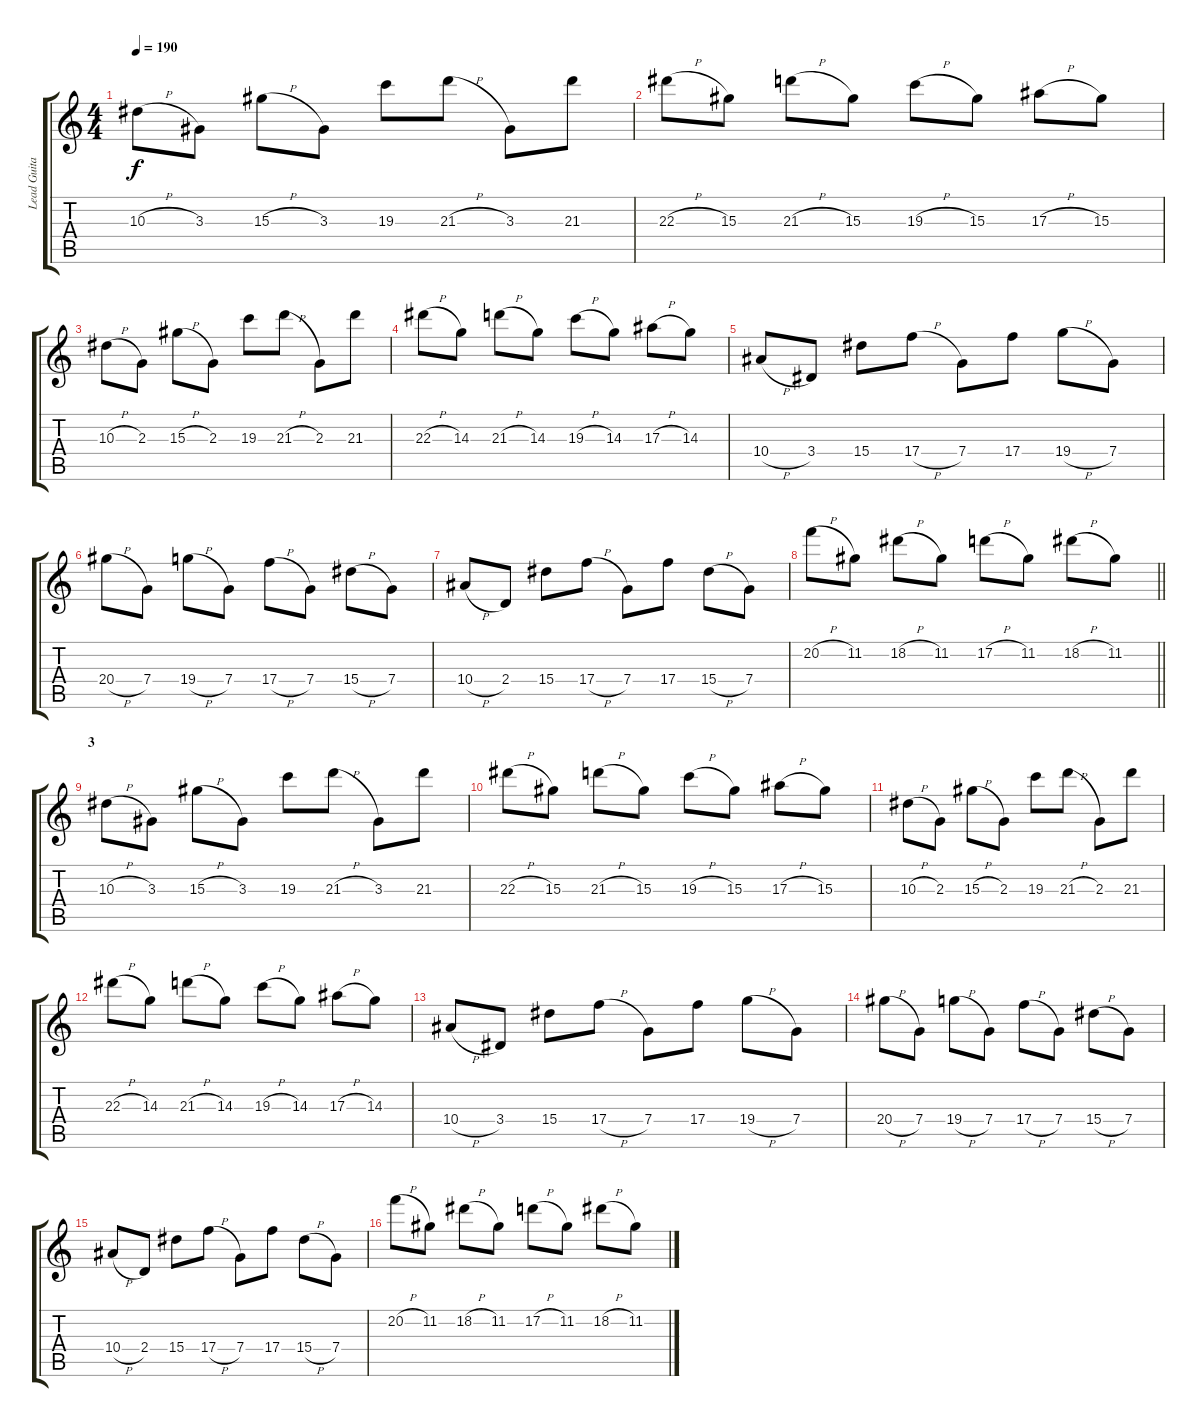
\track ("Lead Guitar" "Lead Guita") {instrument distortionguitar}
\staff {score tabs}
\tuning (D4 A3 F3 C3 G2 C2) {hide}
\ts (4 4)
\tempo 190
\clef g2
\ks c
10.3{h}.8{dy f} 3.3.8 15.3{h}.8 3.3.8 19.3.8 21.3{h}.8 3.3.8 21.3.8 |
22.3{h}.8 15.3.8 21.3{h}.8 15.3.8 19.3{h}.8 15.3.8 17.3{h}.8 15.3.8 |
10.3{h}.8 2.3.8 15.3{h}.8 2.3.8 19.3.8 21.3{h}.8 2.3.8 21.3.8 |
22.3{h}.8 14.3.8 21.3{h}.8 14.3.8 19.3{h}.8 14.3.8 17.3{h}.8 14.3.8 |
10.4{h}.8 3.4.8 15.4.8 17.4{h}.8 7.4.8 17.4.8 19.4{h}.8 7.4.8 |
20.4{h}.8 7.4.8 19.4{h}.8 7.4.8 17.4{h}.8 7.4.8 15.4{h}.8 7.4.8 |
10.4{h}.8 2.4.8 15.4.8 17.4{h}.8 7.4.8 17.4.8 15.4{h}.8 7.4.8 |
\barLineRight lightlight
20.2{h}.8 11.2.8 18.2{h}.8 11.2.8 17.2{h}.8 11.2.8 18.2{h}.8 11.2.8 |
\section ("" "3")
10.3{h}.8 3.3.8 15.3{h}.8 3.3.8 19.3.8 21.3{h}.8 3.3.8 21.3.8 |
22.3{h}.8 15.3.8 21.3{h}.8 15.3.8 19.3{h}.8 15.3.8 17.3{h}.8 15.3.8 |
10.3{h}.8 2.3.8 15.3{h}.8 2.3.8 19.3.8 21.3{h}.8 2.3.8 21.3.8 |
22.3{h}.8 14.3.8 21.3{h}.8 14.3.8 19.3{h}.8 14.3.8 17.3{h}.8 14.3.8 |
10.4{h}.8 3.4.8 15.4.8 17.4{h}.8 7.4.8 17.4.8 19.4{h}.8 7.4.8 |
20.4{h}.8 7.4.8 19.4{h}.8 7.4.8 17.4{h}.8 7.4.8 15.4{h}.8 7.4.8 |
10.4{h}.8 2.4.8 15.4.8 17.4{h}.8 7.4.8 17.4.8 15.4{h}.8 7.4.8 |
20.2{h}.8 11.2.8 18.2{h}.8 11.2.8 17.2{h}.8 11.2.8 18.2{h}.8 11.2.8
